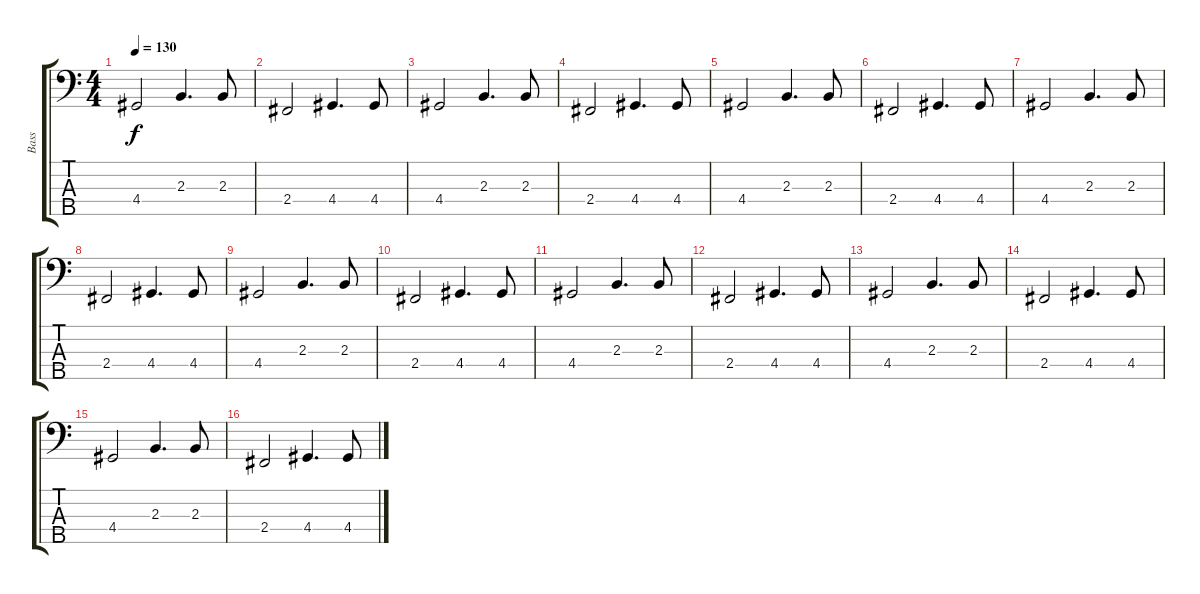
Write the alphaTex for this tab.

\track ("Bass" "Bass") {instrument electricbassfinger}
\staff {score tabs}
\tuning (G2 D2 A1 E1 B0) {hide}
\ts (4 4)
\tempo 130
\clef f4
\ks c
4.4.2{dy f} 2.3.4{d} 2.3.8 |
2.4.2 4.4.4{d} 4.4.8 |
4.4.2 2.3.4{d} 2.3.8 |
2.4.2 4.4.4{d} 4.4.8 |
4.4.2 2.3.4{d} 2.3.8 |
2.4.2 4.4.4{d} 4.4.8 |
4.4.2 2.3.4{d} 2.3.8 |
2.4.2 4.4.4{d} 4.4.8 |
4.4.2 2.3.4{d} 2.3.8 |
2.4.2 4.4.4{d} 4.4.8 |
4.4.2 2.3.4{d} 2.3.8 |
2.4.2 4.4.4{d} 4.4.8 |
4.4.2 2.3.4{d} 2.3.8 |
2.4.2 4.4.4{d} 4.4.8 |
4.4.2 2.3.4{d} 2.3.8 |
2.4.2 4.4.4{d} 4.4.8
